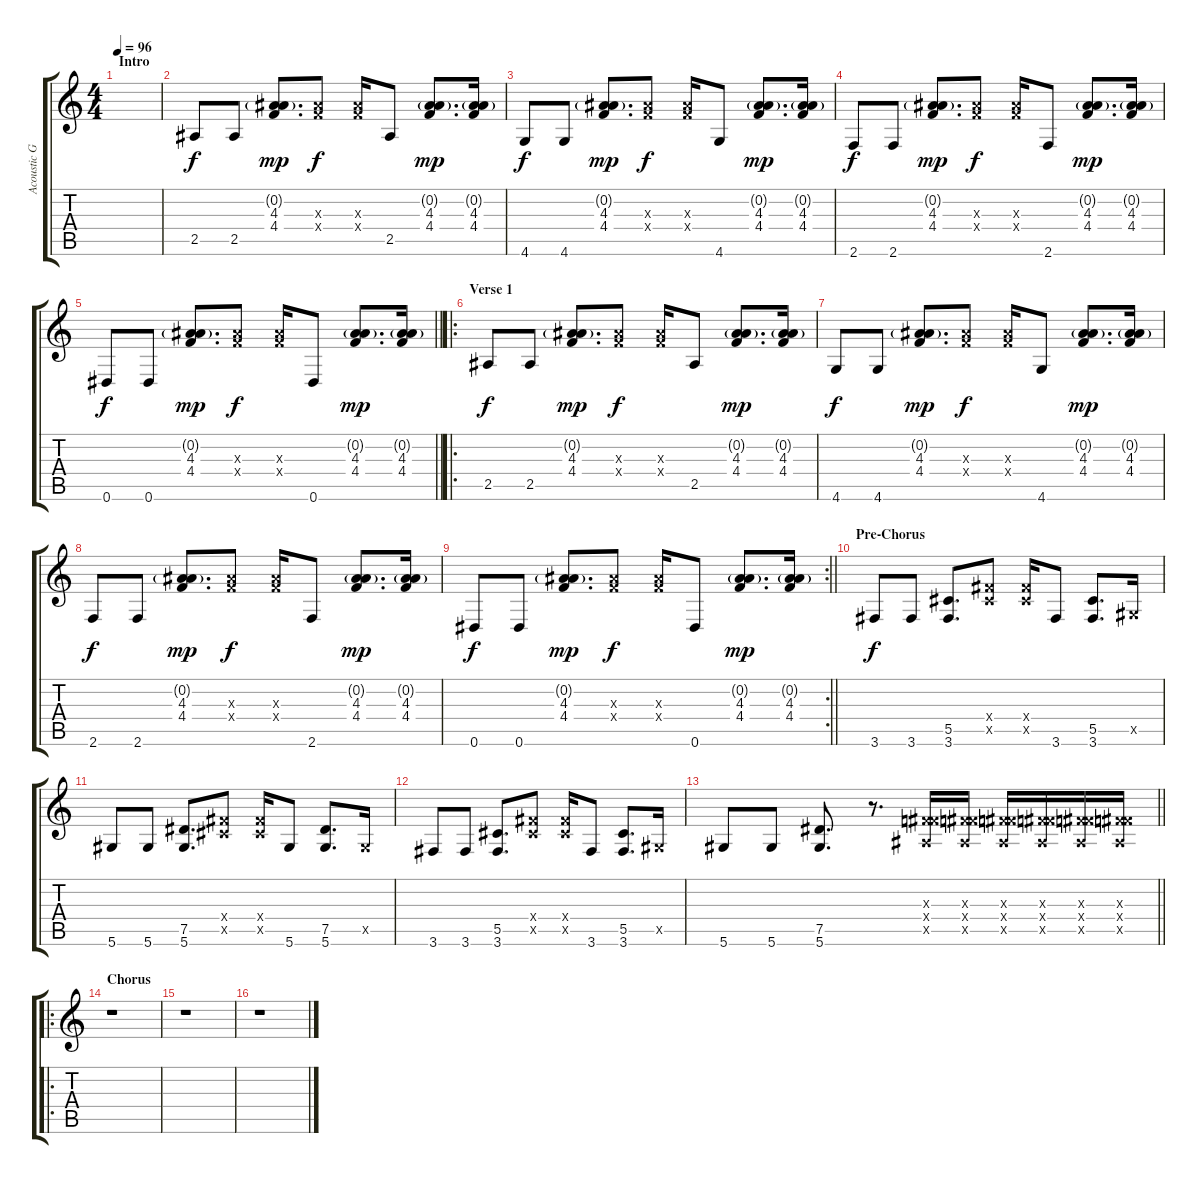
\track ("Acoustic Guitar" "Acoustic G") {instrument acousticguitarsteel}
\staff {score tabs}
\tuning (Eb4 Bb3 Gb3 Db3 Ab2 Eb2) {hide}
\ts (4 4)
\section ("" "Intro")
\tempo 96
\clef g2
\ks c
|
2.5.8 2.5.8 (0.2{g} 4.3 4.4).8{d dy mp} (4.3{x} 4.4{x}).8{dy f} (4.3{x} 4.4{x}).16 2.5.8 (0.2{g} 4.3 4.4).8{d dy mp} (0.2{g} 4.3 4.4).16 |
4.6.8{dy f} 4.6.8 (0.2{g} 4.3 4.4).8{d dy mp} (4.3{x} 4.4{x}).8{dy f} (4.3{x} 4.4{x}).16 4.6.8 (0.2{g} 4.3 4.4).8{d dy mp} (0.2{g} 4.3 4.4).16 |
2.6.8{dy f} 2.6.8 (0.2{g} 4.3 4.4).8{d dy mp} (4.3{x} 4.4{x}).8{dy f} (4.3{x} 4.4{x}).16 2.6.8 (0.2{g} 4.3 4.4).8{d dy mp} (0.2{g} 4.3 4.4).16 |
\barLineRight lightlight
0.6.8{dy f} 0.6.8 (0.2{g} 4.3 4.4).8{d dy mp} (4.3{x} 4.4{x}).8{dy f} (4.3{x} 4.4{x}).16 0.6.8 (0.2{g} 4.3 4.4).8{d dy mp} (0.2{g} 4.3 4.4).16 |
\ro
\section ("" "Verse 1")
2.5.8{dy f} 2.5.8 (0.2{g} 4.3 4.4).8{d dy mp} (4.3{x} 4.4{x}).8{dy f} (4.3{x} 4.4{x}).16 2.5.8 (0.2{g} 4.3 4.4).8{d dy mp} (0.2{g} 4.3 4.4).16 |
4.6.8{dy f} 4.6.8 (0.2{g} 4.3 4.4).8{d dy mp} (4.3{x} 4.4{x}).8{dy f} (4.3{x} 4.4{x}).16 4.6.8 (0.2{g} 4.3 4.4).8{d dy mp} (0.2{g} 4.3 4.4).16 |
2.6.8{dy f} 2.6.8 (0.2{g} 4.3 4.4).8{d dy mp} (4.3{x} 4.4{x}).8{dy f} (4.3{x} 4.4{x}).16 2.6.8 (0.2{g} 4.3 4.4).8{d dy mp} (0.2{g} 4.3 4.4).16 |
\rc 2
\barLineRight lightlight
0.6.8{dy f} 0.6.8 (0.2{g} 4.3 4.4).8{d dy mp} (4.3{x} 4.4{x}).8{dy f} (4.3{x} 4.4{x}).16 0.6.8 (0.2{g} 4.3 4.4).8{d dy mp} (0.2{g} 4.3 4.4).16 |
\section ("" "Pre-Chorus")
3.6.8{dy f} 3.6.8 (5.5 3.6).8{d} (5.4{x} 5.5{x}).8 (5.4{x} 5.5{x}).16 3.6.8 (5.5 3.6).8{d} 0.5{x}.16 |
5.6.8 5.6.8 (7.5 5.6).8{d} (5.4{x} 5.5{x}).8 (5.4{x} 5.5{x}).16 5.6.8 (7.5 5.6).8{d} 0.5{x}.16 |
3.6.8 3.6.8 (5.5 3.6).8{d} (5.4{x} 5.5{x}).8 (5.4{x} 5.5{x}).16 3.6.8 (5.5 3.6).8{d} 0.5{x}.16 |
\barLineRight lightlight
5.6.8 5.6.8 (7.5 5.6).8{d} r.8{d} (0.3{x} 4.4{x} 2.5{x}).16 (0.3{x} 4.4{x} 2.5{x}).16 (0.3{x} 4.4{x} 2.5{x}).16 (0.3{x} 4.4{x} 2.5{x}).16 (0.3{x} 4.4{x} 2.5{x}).16 (0.3{x} 4.4{x} 2.5{x}).16 |
\ro
\section ("" "Chorus")
r.1 |
r.1 |
r.1
